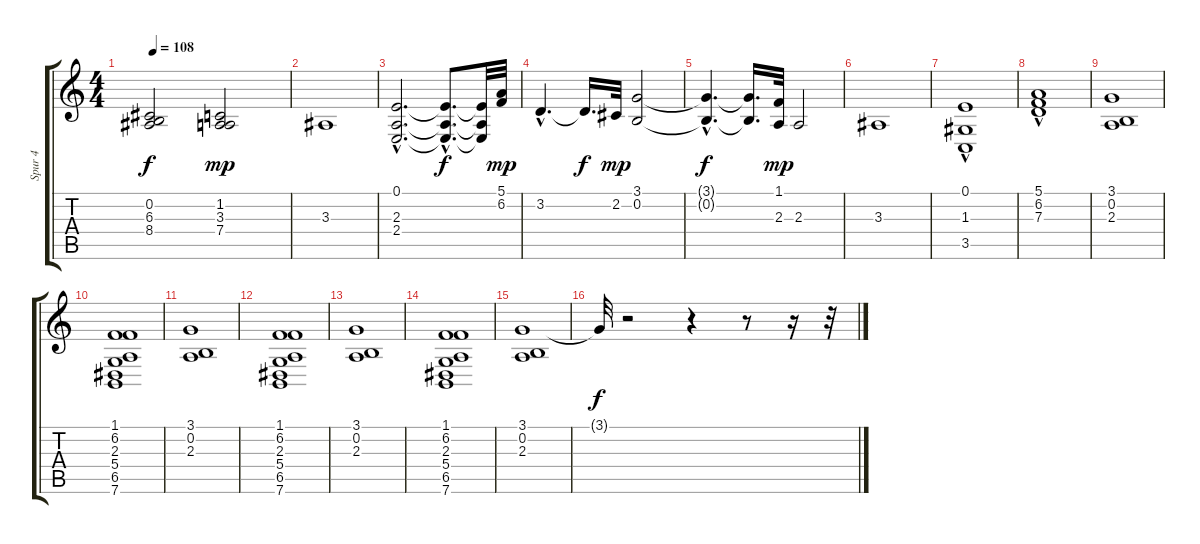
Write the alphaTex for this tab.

\track ("Spur 4" "Spur 4") {instrument stringensemble2}
\staff {score tabs}
\tuning (E4 B3 G3 D3 A2 E2) {hide}
\ts (4 4)
\tempo 108
\clef g2
\ks c
(0.2{t} 6.3{t} 8.4{t}).2{dy f} (1.2 3.3 7.4).2{dy mp} |
3.3.1 |
(0.1{hac} 2.3{hac} 2.4{hac}).2{d} (0.1{hac t} 2.3{hac t} 2.4{hac t}).8{d dy f} (0.1{t} 2.3{t} 2.4{t}).32 (5.1 6.2).32{dy mp} |
3.2{hac}.4{d} 3.2{t}.16{d dy f} 2.2.32{dy mp} (3.1 0.2).2 |
(3.1{hac t} 0.2{hac t}).4{d dy f} (3.1{t} 0.2{t}).16{d} (1.1 2.3).32{dy mp} 2.3.2 |
3.3.1 |
(0.1 1.3 3.5{hac}).1 |
(5.1{hac} 6.2 7.3).1 |
(3.1 0.2 2.3).1 |
(1.1 6.2 2.3 5.4 6.5 7.6).1 |
(3.1 0.2 2.3).1 |
(1.1 6.2 2.3 5.4 6.5 7.6).1 |
(3.1 0.2 2.3).1 |
(1.1 6.2 2.3 5.4 6.5 7.6).1 |
(3.1 0.2 2.3).1 |
3.1{t}.32{dy f} r.2 r.4 r.8 r.16 r.32
